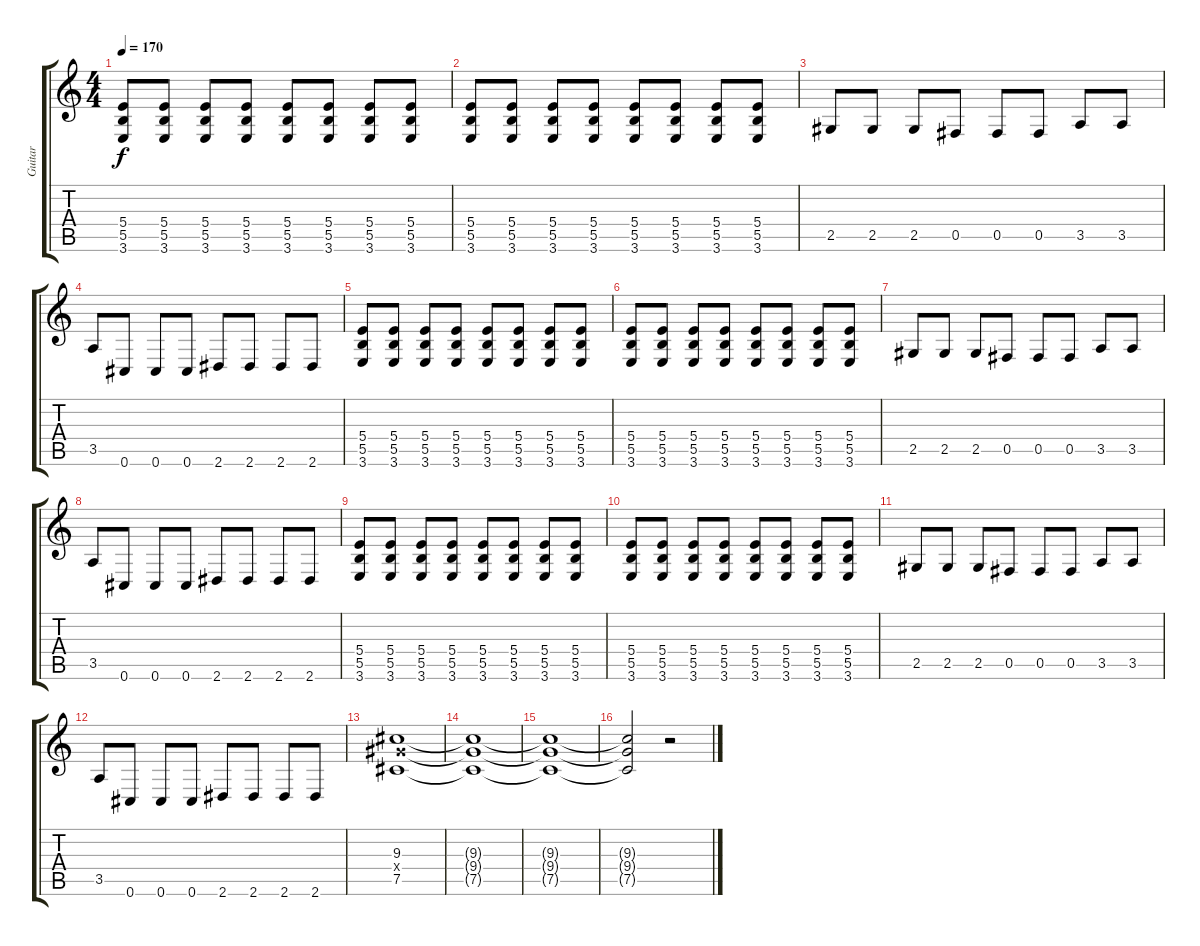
\track ("Guitar" "Guitar") {instrument distortionguitar}
\staff {score tabs}
\tuning (Db4 Ab3 E3 B2 Gb2 Db2) {hide}
\ts (4 4)
\tempo 170
\clef g2
\ks c
(5.4 5.5 3.6).8{dy f volume 13} (5.4 5.5 3.6).8 (5.4 5.5 3.6).8 (5.4 5.5 3.6).8 (5.4 5.5 3.6).8 (5.4 5.5 3.6).8 (5.4 5.5 3.6).8 (5.4 5.5 3.6).8 |
(5.4 5.5 3.6).8 (5.4 5.5 3.6).8 (5.4 5.5 3.6).8 (5.4 5.5 3.6).8 (5.4 5.5 3.6).8 (5.4 5.5 3.6).8 (5.4 5.5 3.6).8 (5.4 5.5 3.6).8 |
2.5.8 2.5.8 2.5.8 0.5.8 0.5.8 0.5.8 3.5.8 3.5.8 |
3.5.8 0.6.8 0.6.8 0.6.8 2.6.8 2.6.8 2.6.8 2.6.8 |
(5.4 5.5 3.6).8{volume 13} (5.4 5.5 3.6).8 (5.4 5.5 3.6).8 (5.4 5.5 3.6).8 (5.4 5.5 3.6).8 (5.4 5.5 3.6).8 (5.4 5.5 3.6).8 (5.4 5.5 3.6).8 |
(5.4 5.5 3.6).8 (5.4 5.5 3.6).8 (5.4 5.5 3.6).8 (5.4 5.5 3.6).8 (5.4 5.5 3.6).8 (5.4 5.5 3.6).8 (5.4 5.5 3.6).8 (5.4 5.5 3.6).8 |
2.5.8 2.5.8 2.5.8 0.5.8 0.5.8 0.5.8 3.5.8 3.5.8 |
3.5.8 0.6.8 0.6.8 0.6.8 2.6.8 2.6.8 2.6.8 2.6.8 |
(5.4 5.5 3.6).8 (5.4 5.5 3.6).8 (5.4 5.5 3.6).8 (5.4 5.5 3.6).8 (5.4 5.5 3.6).8 (5.4 5.5 3.6).8 (5.4 5.5 3.6).8 (5.4 5.5 3.6).8 |
(5.4 5.5 3.6).8 (5.4 5.5 3.6).8 (5.4 5.5 3.6).8 (5.4 5.5 3.6).8 (5.4 5.5 3.6).8 (5.4 5.5 3.6).8 (5.4 5.5 3.6).8 (5.4 5.5 3.6).8 |
2.5.8 2.5.8 2.5.8 0.5.8 0.5.8 0.5.8 3.5.8 3.5.8 |
3.5.8 0.6.8 0.6.8 0.6.8 2.6.8 2.6.8 2.6.8 2.6.8 |
(9.3 9.4{x} 7.5).1{volume 4} |
(9.3{t} 9.4{t} 7.5{t}).1 |
(9.3{t} 9.4{t} 7.5{t}).1 |
(9.3{t} 9.4{t} 7.5{t}).2 r.2
